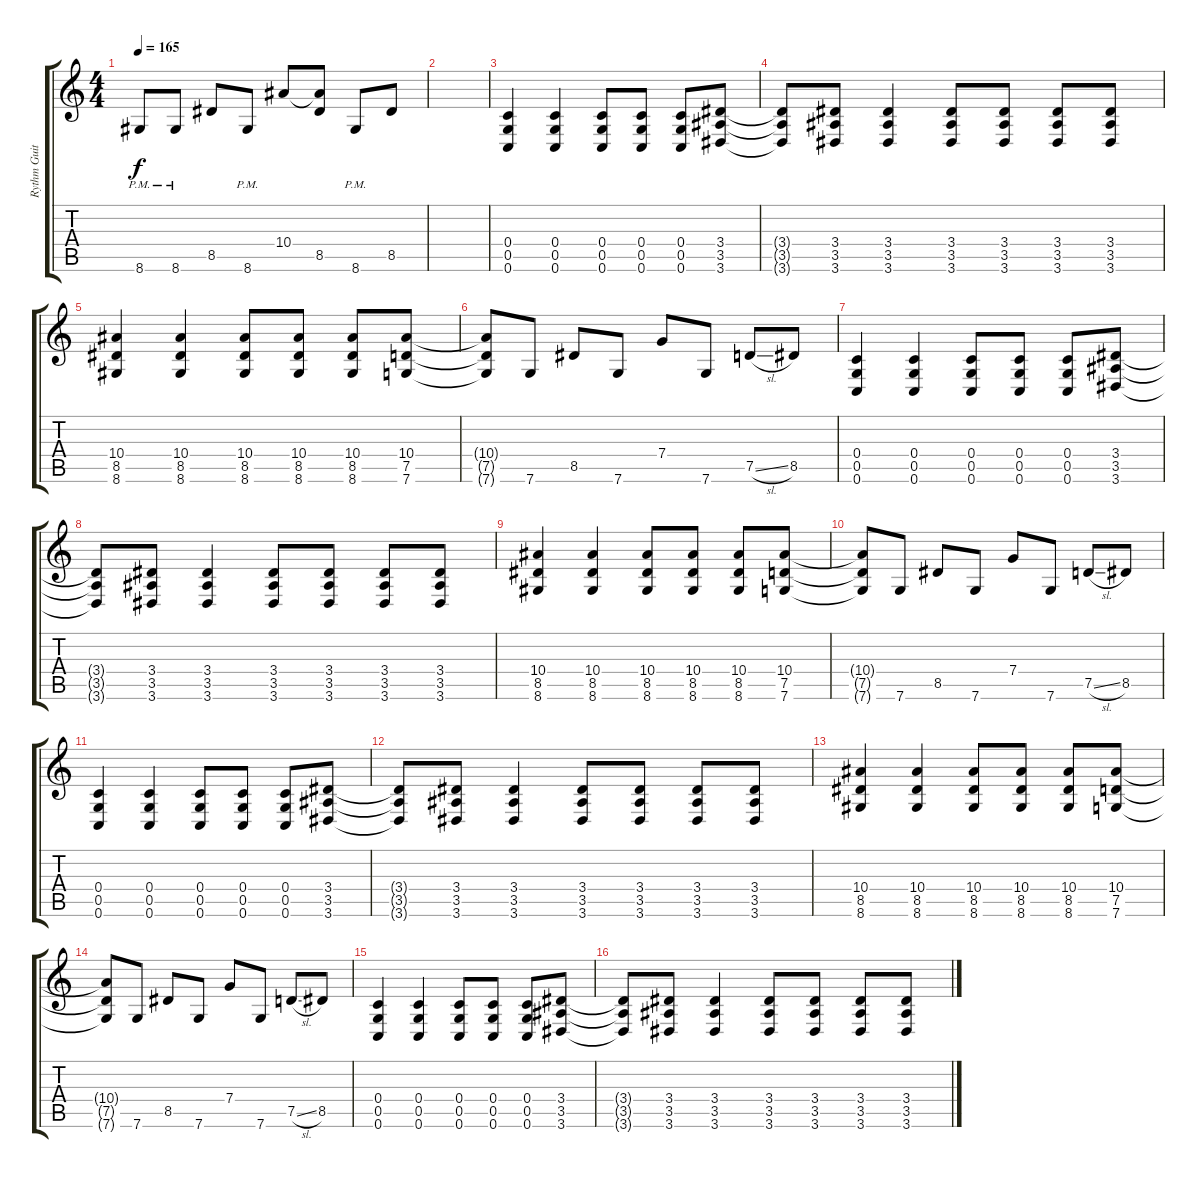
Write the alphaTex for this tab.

\track ("Rythm Guitar #1" "Rythm Guit") {instrument distortionguitar}
\staff {score tabs}
\tuning (D4 A3 F3 C3 G2 C2) {hide}
\ts (4 4)
\tempo 165
\clef g2
\ks c
8.6{pm}.8{dy f} 8.6{pm}.8 8.5.8 8.6{pm}.8 10.4.8 (10.4{t} 8.5).8 8.6{pm}.8 8.5.8 |
|
(0.4 0.5 0.6).4 (0.4 0.5 0.6).4 (0.4 0.5 0.6).8 (0.4 0.5 0.6).8 (0.4 0.5 0.6).8 (3.4 3.5 3.6).8 |
(3.4{t} 3.5{t} 3.6{t}).8 (3.4 3.5 3.6).8 (3.4 3.5 3.6).4 (3.4 3.5 3.6).8 (3.4 3.5 3.6).8 (3.4 3.5 3.6).8 (3.4 3.5 3.6).8 |
(10.4 8.5 8.6).4 (10.4 8.5 8.6).4 (10.4 8.5 8.6).8 (10.4 8.5 8.6).8 (10.4 8.5 8.6).8 (10.4 7.5 7.6).8 |
(10.4{t} 7.5{t} 7.6{t}).8 7.6.8 8.5.8 7.6.8 7.4.8 7.6.8 7.5{sl}.8 8.5.8 |
(0.4 0.5 0.6).4 (0.4 0.5 0.6).4 (0.4 0.5 0.6).8 (0.4 0.5 0.6).8 (0.4 0.5 0.6).8 (3.4 3.5 3.6).8 |
(3.4{t} 3.5{t} 3.6{t}).8 (3.4 3.5 3.6).8 (3.4 3.5 3.6).4 (3.4 3.5 3.6).8 (3.4 3.5 3.6).8 (3.4 3.5 3.6).8 (3.4 3.5 3.6).8 |
(10.4 8.5 8.6).4 (10.4 8.5 8.6).4 (10.4 8.5 8.6).8 (10.4 8.5 8.6).8 (10.4 8.5 8.6).8 (10.4 7.5 7.6).8 |
(10.4{t} 7.5{t} 7.6{t}).8 7.6.8 8.5.8 7.6.8 7.4.8 7.6.8 7.5{sl}.8 8.5.8 |
(0.4 0.5 0.6).4 (0.4 0.5 0.6).4 (0.4 0.5 0.6).8 (0.4 0.5 0.6).8 (0.4 0.5 0.6).8 (3.4 3.5 3.6).8 |
(3.4{t} 3.5{t} 3.6{t}).8 (3.4 3.5 3.6).8 (3.4 3.5 3.6).4 (3.4 3.5 3.6).8 (3.4 3.5 3.6).8 (3.4 3.5 3.6).8 (3.4 3.5 3.6).8 |
(10.4 8.5 8.6).4 (10.4 8.5 8.6).4 (10.4 8.5 8.6).8 (10.4 8.5 8.6).8 (10.4 8.5 8.6).8 (10.4 7.5 7.6).8 |
(10.4{t} 7.5{t} 7.6{t}).8 7.6.8 8.5.8 7.6.8 7.4.8 7.6.8 7.5{sl}.8 8.5.8 |
(0.4 0.5 0.6).4 (0.4 0.5 0.6).4 (0.4 0.5 0.6).8 (0.4 0.5 0.6).8 (0.4 0.5 0.6).8 (3.4 3.5 3.6).8 |
(3.4{t} 3.5{t} 3.6{t}).8 (3.4 3.5 3.6).8 (3.4 3.5 3.6).4 (3.4 3.5 3.6).8 (3.4 3.5 3.6).8 (3.4 3.5 3.6).8 (3.4 3.5 3.6).8
